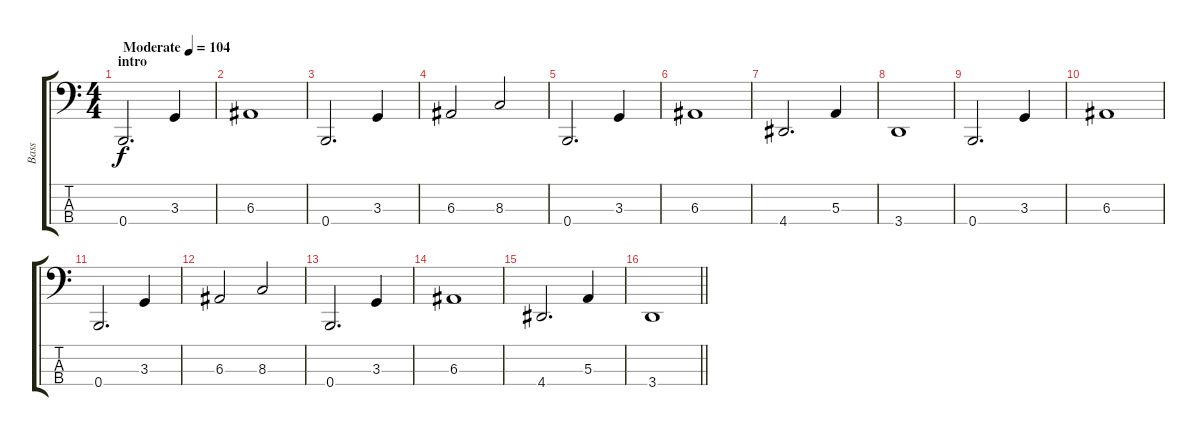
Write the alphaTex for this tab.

\track ("Bass" "Bass") {instrument electricbassfinger}
\staff {score tabs}
\tuning (D2 A1 E1 B0) {hide}
\ts (4 4)
\section ("" "intro")
\tempo (104 "Moderate")
\clef f4
\ks c
0.4.2{d dy f instrument electricbassfinger} 3.3.4 |
6.3.1 |
0.4.2{d} 3.3.4 |
6.3.2 8.3.2 |
0.4.2{d} 3.3.4 |
6.3.1 |
4.4.2{d} 5.3.4 |
3.4.1 |
0.4.2{d} 3.3.4 |
6.3.1 |
0.4.2{d} 3.3.4 |
6.3.2 8.3.2 |
0.4.2{d} 3.3.4 |
6.3.1 |
4.4.2{d} 5.3.4 |
\barLineRight lightlight
3.4.1
